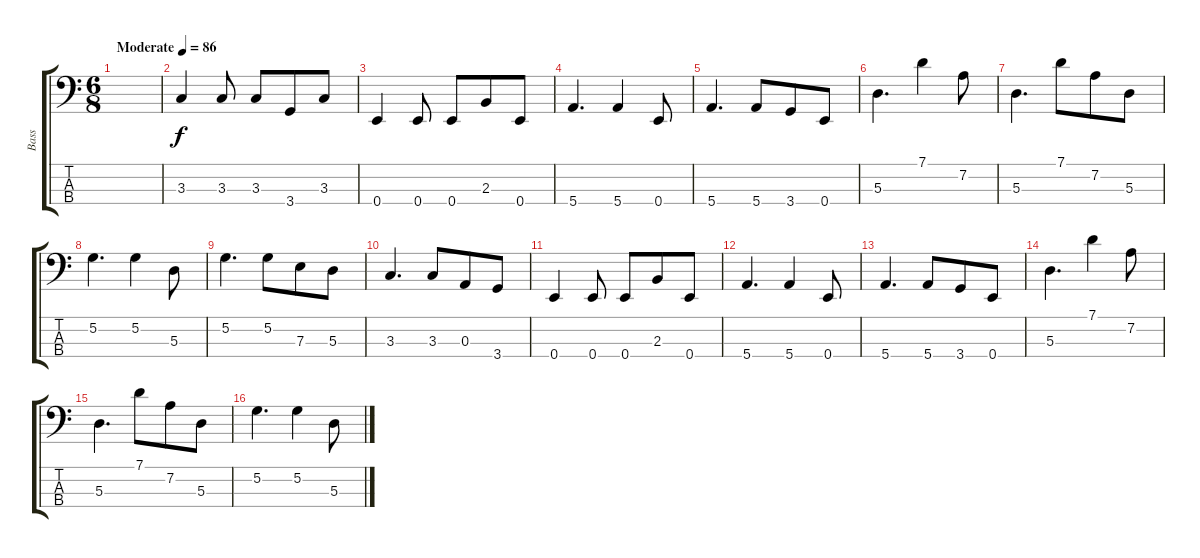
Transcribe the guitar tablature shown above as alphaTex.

\track ("Bass" "Bass") {instrument electricbassfinger}
\staff {score tabs}
\tuning (G2 D2 A1 E1) {hide}
\ts (6 8)
\tempo (86 "Moderate")
\clef f4
\ks c
|
3.3.4 3.3.8 3.3.8 3.4.8 3.3.8 |
0.4.4 0.4.8 0.4.8 2.3.8 0.4.8 |
5.4.4{d} 5.4.4 0.4.8 |
5.4.4{d} 5.4.8 3.4.8 0.4.8 |
5.3.4{d} 7.1.4 7.2.8 |
5.3.4{d} 7.1.8 7.2.8 5.3.8 |
5.2.4{d} 5.2.4 5.3.8 |
5.2.4{d} 5.2.8 7.3.8 5.3.8 |
3.3.4{d} 3.3.8 0.3.8 3.4.8 |
0.4.4 0.4.8 0.4.8 2.3.8 0.4.8 |
5.4.4{d} 5.4.4 0.4.8 |
5.4.4{d} 5.4.8 3.4.8 0.4.8 |
5.3.4{d} 7.1.4 7.2.8 |
5.3.4{d} 7.1.8 7.2.8 5.3.8 |
5.2.4{d} 5.2.4 5.3.8
